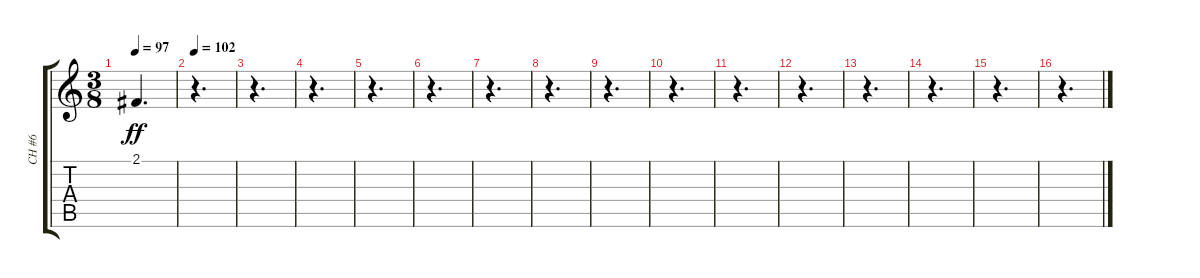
\track ("CH #6" "CH #6") {instrument stringensemble1}
\staff {score tabs}
\tuning (E4 B3 G3 D3 A2 E2) {hide}
\ts (3 8)
\tempo 97
\clef g2
\ks c
2.1.4{d dy ff} |
\tempo 102
r.4{d} |
r.4{d} |
r.4{d} |
r.4{d} |
r.4{d} |
r.4{d} |
r.4{d} |
r.4{d} |
r.4{d} |
r.4{d} |
r.4{d} |
r.4{d} |
r.4{d} |
r.4{d} |
r.4{d}
